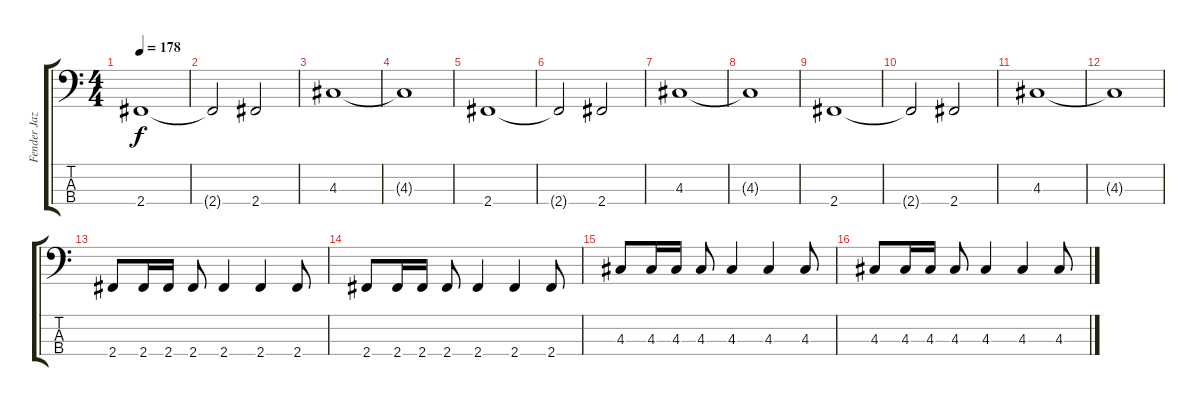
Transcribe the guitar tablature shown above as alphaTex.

\track ("Fender Jazz Bass" "Fender Jaz") {instrument electricbassfinger}
\staff {score tabs}
\tuning (G2 D2 A1 E1) {hide}
\ts (4 4)
\tempo 178
\clef f4
\ks c
2.4.1{dy f} |
2.4{t}.2 2.4.2 |
4.3.1 |
4.3{t}.1 |
2.4.1 |
2.4{t}.2 2.4.2 |
4.3.1 |
4.3{t}.1 |
2.4.1 |
2.4{t}.2 2.4.2 |
4.3.1 |
4.3{t}.1 |
2.4.8 2.4.16 2.4.16 2.4.8 2.4.4 2.4.4 2.4.8 |
2.4.8 2.4.16 2.4.16 2.4.8 2.4.4 2.4.4 2.4.8 |
4.3.8 4.3.16 4.3.16 4.3.8 4.3.4 4.3.4 4.3.8 |
4.3.8 4.3.16 4.3.16 4.3.8 4.3.4 4.3.4 4.3.8
